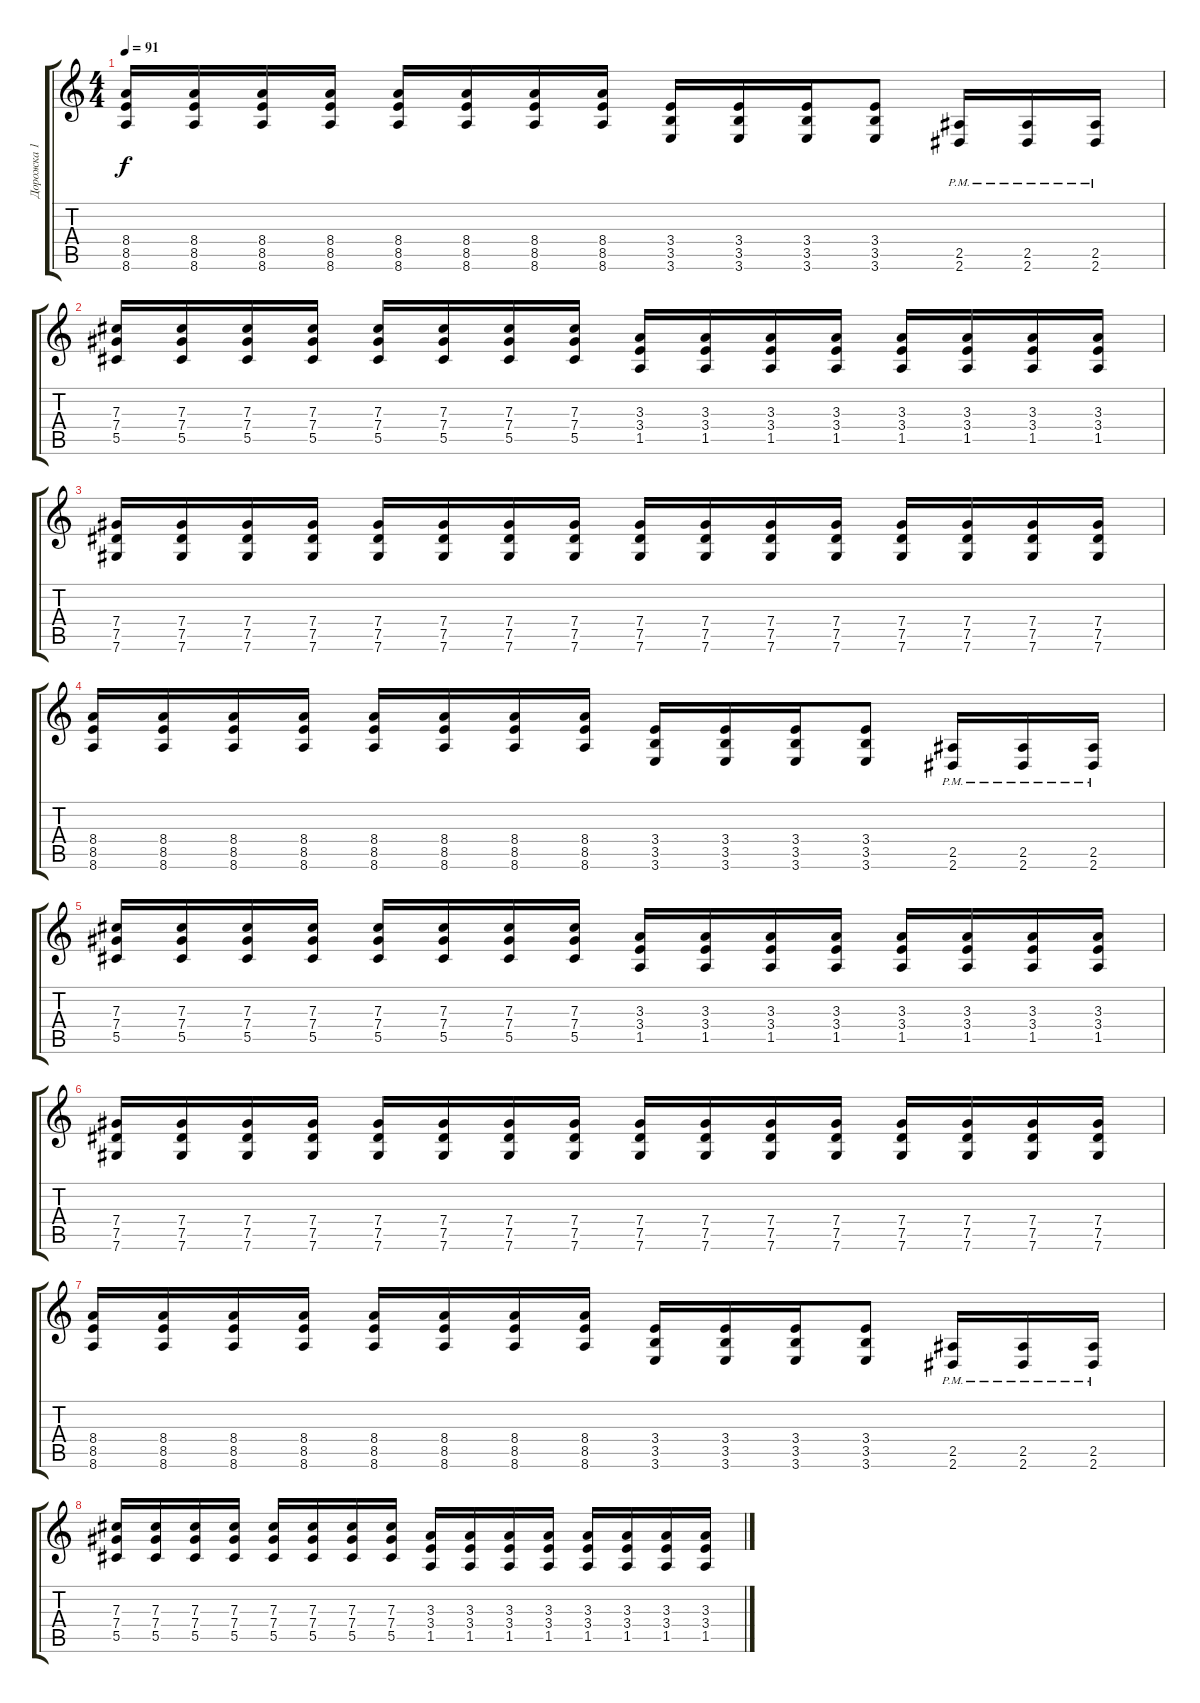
\track ("Дорожка 1" "Дорожка 1") {instrument overdrivenguitar}
\staff {score tabs}
\tuning (Eb4 Bb3 Gb3 Db3 Ab2 Db2) {hide}
\ts (4 4)
\tempo 91
\clef g2
\ks c
(8.4 8.5 8.6).16{dy f} (8.4 8.5 8.6).16 (8.4 8.5 8.6).16 (8.4 8.5 8.6).16 (8.4 8.5 8.6).16 (8.4 8.5 8.6).16 (8.4 8.5 8.6).16 (8.4 8.5 8.6).16 (3.4 3.5 3.6).16 (3.4 3.5 3.6).16 (3.4 3.5 3.6).16 (3.4 3.5 3.6).8 (2.5{pm} 2.6{pm}).16 (2.5{pm} 2.6{pm}).16 (2.5{pm} 2.6{pm}).16 |
(7.3 7.4 5.5).16 (7.3 7.4 5.5).16 (7.3 7.4 5.5).16 (7.3 7.4 5.5).16 (7.3 7.4 5.5).16 (7.3 7.4 5.5).16 (7.3 7.4 5.5).16 (7.3 7.4 5.5).16 (3.3 3.4 1.5).16 (3.3 3.4 1.5).16 (3.3 3.4 1.5).16 (3.3 3.4 1.5).16 (3.3 3.4 1.5).16 (3.3 3.4 1.5).16 (3.3 3.4 1.5).16 (3.3 3.4 1.5).16 |
(7.4 7.5 7.6).16 (7.4 7.5 7.6).16 (7.4 7.5 7.6).16 (7.4 7.5 7.6).16 (7.4 7.5 7.6).16 (7.4 7.5 7.6).16 (7.4 7.5 7.6).16 (7.4 7.5 7.6).16 (7.4 7.5 7.6).16 (7.4 7.5 7.6).16 (7.4 7.5 7.6).16 (7.4 7.5 7.6).16 (7.4 7.5 7.6).16 (7.4 7.5 7.6).16 (7.4 7.5 7.6).16 (7.4 7.5 7.6).16 |
(8.4 8.5 8.6).16 (8.4 8.5 8.6).16 (8.4 8.5 8.6).16 (8.4 8.5 8.6).16 (8.4 8.5 8.6).16 (8.4 8.5 8.6).16 (8.4 8.5 8.6).16 (8.4 8.5 8.6).16 (3.4 3.5 3.6).16 (3.4 3.5 3.6).16 (3.4 3.5 3.6).16 (3.4 3.5 3.6).8 (2.5{pm} 2.6{pm}).16 (2.5{pm} 2.6{pm}).16 (2.5{pm} 2.6{pm}).16 |
(7.3 7.4 5.5).16 (7.3 7.4 5.5).16 (7.3 7.4 5.5).16 (7.3 7.4 5.5).16 (7.3 7.4 5.5).16 (7.3 7.4 5.5).16 (7.3 7.4 5.5).16 (7.3 7.4 5.5).16 (3.3 3.4 1.5).16 (3.3 3.4 1.5).16 (3.3 3.4 1.5).16 (3.3 3.4 1.5).16 (3.3 3.4 1.5).16 (3.3 3.4 1.5).16 (3.3 3.4 1.5).16 (3.3 3.4 1.5).16 |
(7.4 7.5 7.6).16 (7.4 7.5 7.6).16 (7.4 7.5 7.6).16 (7.4 7.5 7.6).16 (7.4 7.5 7.6).16 (7.4 7.5 7.6).16 (7.4 7.5 7.6).16 (7.4 7.5 7.6).16 (7.4 7.5 7.6).16 (7.4 7.5 7.6).16 (7.4 7.5 7.6).16 (7.4 7.5 7.6).16 (7.4 7.5 7.6).16 (7.4 7.5 7.6).16 (7.4 7.5 7.6).16 (7.4 7.5 7.6).16 |
(8.4 8.5 8.6).16 (8.4 8.5 8.6).16 (8.4 8.5 8.6).16 (8.4 8.5 8.6).16 (8.4 8.5 8.6).16 (8.4 8.5 8.6).16 (8.4 8.5 8.6).16 (8.4 8.5 8.6).16 (3.4 3.5 3.6).16 (3.4 3.5 3.6).16 (3.4 3.5 3.6).16 (3.4 3.5 3.6).8 (2.5{pm} 2.6{pm}).16 (2.5{pm} 2.6{pm}).16 (2.5{pm} 2.6{pm}).16 |
(7.3 7.4 5.5).16 (7.3 7.4 5.5).16 (7.3 7.4 5.5).16 (7.3 7.4 5.5).16 (7.3 7.4 5.5).16 (7.3 7.4 5.5).16 (7.3 7.4 5.5).16 (7.3 7.4 5.5).16 (3.3 3.4 1.5).16 (3.3 3.4 1.5).16 (3.3 3.4 1.5).16 (3.3 3.4 1.5).16 (3.3 3.4 1.5).16 (3.3 3.4 1.5).16 (3.3 3.4 1.5).16 (3.3 3.4 1.5).16
